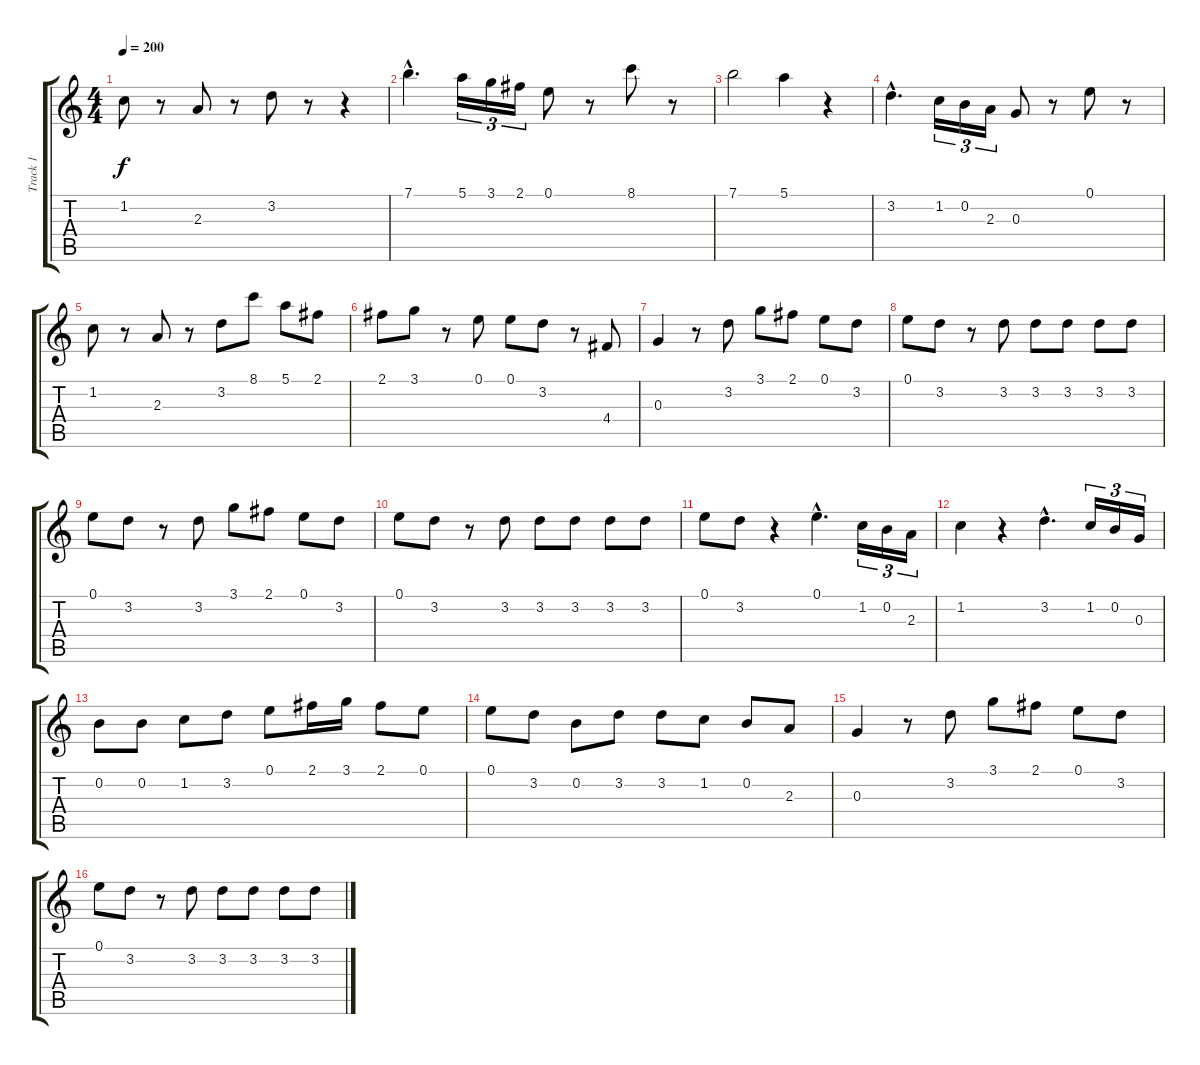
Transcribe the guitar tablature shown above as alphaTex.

\track ("Track 1" "Track 1") {instrument distortionguitar}
\staff {score tabs}
\tuning (E4 B3 G3 D3 A2 E2) {hide}
\ts (4 4)
\tempo 200
\clef g2
\ks c
1.2.8{dy f} r.8 2.3.8 r.8 3.2.8 r.8 r.4 |
7.1{hac}.4{d} 5.1.16{tu (3 2)} 3.1.16{tu (3 2)} 2.1.16{tu (3 2)} 0.1.8 r.8 8.1.8 r.8 |
7.1.2 5.1.4 r.4 |
3.2{hac}.4{d} 1.2.16{tu (3 2)} 0.2.16{tu (3 2)} 2.3.16{tu (3 2)} 0.3.8 r.8 0.1.8 r.8 |
1.2.8 r.8 2.3.8 r.8 3.2.8 8.1.8 5.1.8 2.1.8 |
2.1.8 3.1.8 r.8 0.1.8 0.1.8 3.2.8 r.8 4.4.8 |
0.3.4 r.8 3.2.8 3.1.8 2.1.8 0.1.8 3.2.8 |
0.1.8 3.2.8 r.8 3.2.8 3.2.8 3.2.8 3.2.8 3.2.8 |
0.1.8 3.2.8 r.8 3.2.8 3.1.8 2.1.8 0.1.8 3.2.8 |
0.1.8 3.2.8 r.8 3.2.8 3.2.8 3.2.8 3.2.8 3.2.8 |
0.1.8 3.2.8 r.4 0.1{hac}.4{d} 1.2.16{tu (3 2)} 0.2.16{tu (3 2)} 2.3.16{tu (3 2)} |
1.2.4 r.4 3.2{hac}.4{d} 1.2.16{tu (3 2)} 0.2.16{tu (3 2)} 0.3.16{tu (3 2)} |
0.2.8 0.2.8 1.2.8 3.2.8 0.1.8 2.1.16 3.1.16 2.1.8 0.1.8 |
0.1.8 3.2.8 0.2.8 3.2.8 3.2.8 1.2.8 0.2.8 2.3.8 |
0.3.4 r.8 3.2.8 3.1.8 2.1.8 0.1.8 3.2.8 |
0.1.8 3.2.8 r.8 3.2.8 3.2.8 3.2.8 3.2.8 3.2.8
